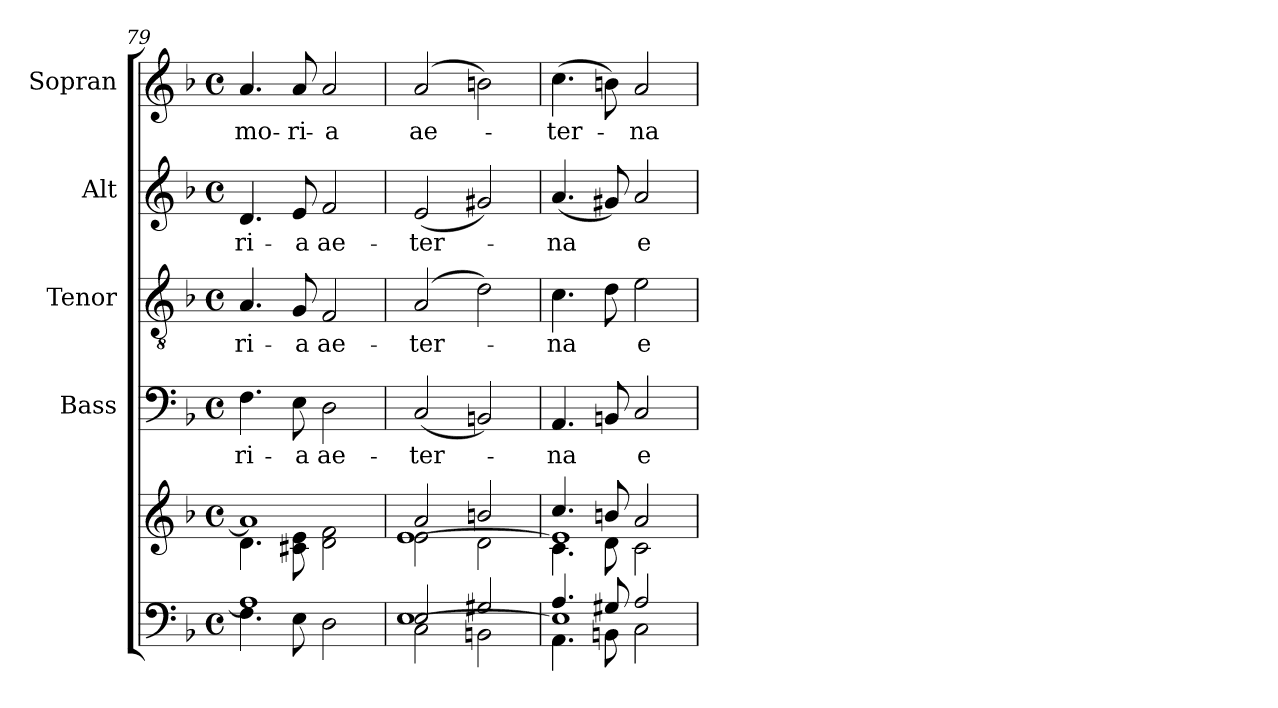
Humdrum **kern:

**kern	**kern	**kern	**text	**kern	**text	**kern	**text	**kern	**text
*part5	*part5	*part4	*part4	*part3	*part3	*part2	*part2	*part1	*part1
*staff6	*staff5	*staff4	*staff4	*staff3	*staff3	*staff2	*staff2	*staff1	*staff1
*	*	*I"Bass	*	*I"Tenor	*	*I"Alt	*	*I"Sopran	*
*	*	*I'B.	*	*I'T.	*	*I'A.	*	*I'S.	*
*clefF4	*clefG2	*clefF4	*	*clefGv2	*	*clefG2	*	*clefG2	*
*k[b-]	*k[b-]	*k[b-]	*	*k[b-]	*	*k[b-]	*	*k[b-]	*
*F:	*F:	*F:	*	*F:	*	*F:	*	*F:	*
*M4/4	*M4/4	*M4/4	*	*M4/4	*	*M4/4	*	*M4/4	*
*met(c)	*met(c)	*met(c)	*	*met(c)	*	*met(c)	*	*met(c)	*
=79	=79	=79	=79	=79	=79	=79	=79	=79	=79
*^	*^	*	*	*	*	*	*	*	*
!	!	!	!	!	!LO:LY:b	!	!LO:LY:b	!	!LO:LY:b	!	!LO:LY:b
1A]	4.F\	1a]	4.d\	4.F\	-ri-	4.A/	-ri-	4.d/	-ri-	4.a/	-mo-
!	!	!	!	!	!LO:LY:b	!	!LO:LY:b	!	!LO:LY:b	!	!LO:LY:b
.	8E\	.	8c#X\ 8e\	8E\	-a	8G/	-a	8e/	-a	8a/	-ri-
!	!	!	!	!	!LO:LY:b	!	!LO:LY:b	!	!LO:LY:b	!	!LO:LY:b
.	2D\	.	2d\ 2f\	2D\	ae-	2F/	ae-	2f/	ae-	2a/	-a
=80	=80	=80	=80	=80	=80	=80	=80	=80	=80	=80	=80
*	*^	*	*^	*	*	*	*	*	*	*	*
!	!	!	!	!	!	!	!LO:LY:b	!	!LO:LY:b	!	!LO:LY:b	!	!LO:LY:b
2E/	2C\	[<1E	2a/	2e\	[1e	(<2C/	-ter-	(2A/	-ter-	(<2e/	-ter-	(2a/	ae-
2G#X/	2BBn\	.	2bn/	2d\	.	2BBn/)	.	2d\)	.	2g#X/)	.	2bn\)	.
!!LO:LB:g=z
=81	=81	=81	=81	=81	=81	=81	=81	=81	=81	=81	=81	=81	=81
!	!	!	!	!	!	!	!LO:LY:b	!	!LO:LY:b	!	!LO:LY:b	!	!LO:LY:b
4.A/	4.AA\	1E]	4.cc/	4.c\	1e]	4.AA/	-na	4.c\	-na	(<4.a/	-na	(>4.cc\	-ter-
8G#X/	8BBn\	.	8bn/	8d\	.	8BBn/	.	8d\	.	8g#X/)	.	8bn\)	.
!	!	!	!	!	!	!	!LO:LY:b	!	!LO:LY:b	!	!LO:LY:b	!	!LO:LY:b
2A/	2C\	.	2a/	2c\	.	2C/	e-	2e\	e-	2a/	e-	2a/	-na
*v	*v	*v	*	*	*	*	*	*	*	*	*	*	*
*	*v	*v	*v	*	*	*	*	*	*	*	*
=	=	=	=	=	=	=	=	=	=
*-	*-	*-	*-	*-	*-	*-	*-	*-	*-
